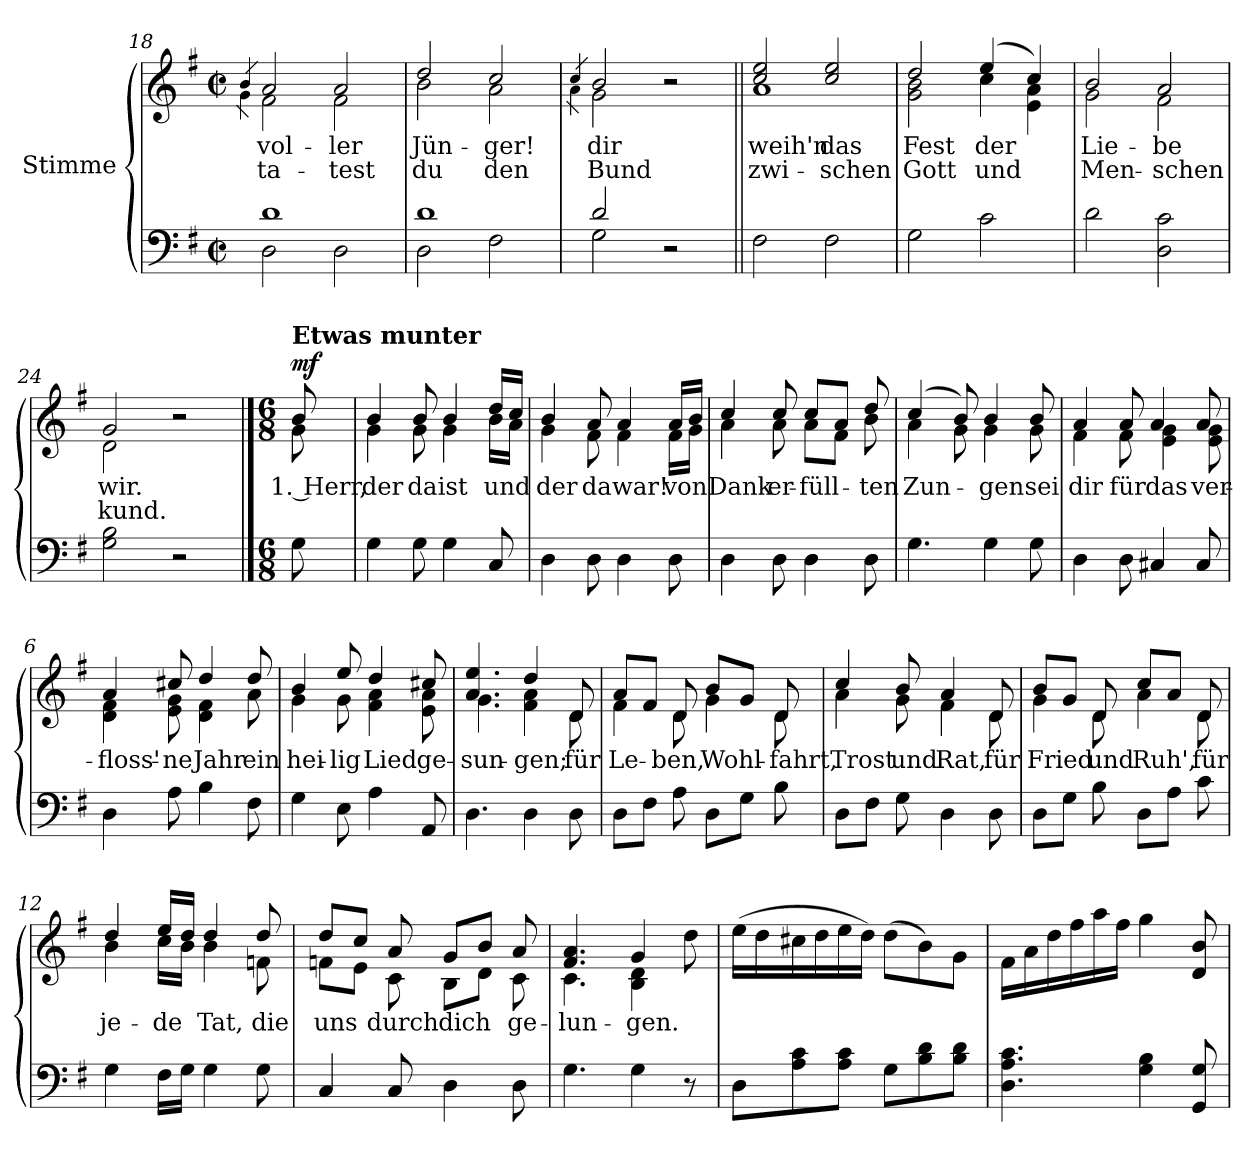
**kern	**kern	**text	**text	**dynam
*part1	*part1	*part1	*part1	*part1
*staff2	*staff1	*staff1	*staff1	*staff1/2
*I"Stimme	*	*	*	*
*clefF4	*clefG2	*	*	*
*k[f#]	*k[f#]	*	*	*
*M2/2	*M2/2	*	*	*
*met(c|)	*met(c|)	*	*	*
=18	=18	=18	=18	=18
*	*^	*	*	*
.	4qb/	4qg\	.	.	.
*^	*	*	*	*	*
!	!	!	!	!LO:LY:b	!LO:LY:b	!
1d	2D\	2a/	2f#\	-vol-	ta-	.
!	!	!	!	!LO:LY:b	!LO:LY:b	!
.	2D\	2a/	2f#\	-ler	-test	.
=19	=19	=19	=19	=19	=19	=19
!	!	!	!	!LO:LY:b	!LO:LY:b	!
1d	2D\	2dd/	2b\	Jün-	du	.
!	!	!	!	!LO:LY:b	!LO:LY:b	!
.	2F#\	2cc/	2a\	-ger!	den	.
=20	=20	=20	=20	=20	=20	=20
.	.	4qcc/	4qa\	.	.	.
!	!	!	!	!LO:LY:b	!LO:LY:b	!
2d/	2G\	2b/	2g\	dir	Bund	.
2r	2ryy	2r	2ryy	.	.	.
=21||	=21||	=21||	=21||	=21||	=21||	=21||
!	!	!	!	!LO:LY:b	!LO:LY:b	!
*v	*v	*	*	*	*	*
2F#\	2cc/ 2ee/	1a	weih'n	zwi-	.
!	!	!	!LO:LY:b	!LO:LY:b	!
2F#\	2cc/ 2ee/	.	das	-schen	.
=22	=22	=22	=22	=22	=22
!	!	!	!LO:LY:b	!LO:LY:b	!
2G\	2dd/	2g\ 2b\	Fest	Gott	.
!	!	!	!LO:LY:b	!LO:LY:b	!
2c\	(>4ee/	4cc\	der	und	.
.	4cc/)	4e\ 4a\	.	.	.
=23	=23	=23	=23	=23	=23
!	!	!	!LO:LY:b	!LO:LY:b	!
2d\	2b/	2g\	Lie-	Men-	.
!	!	!	!LO:LY:b	!LO:LY:b	!
2D\ 2c\	2a/	2f#\	-be	-schen	.
=24	=24	=24	=24	=24	=24
!	!	!	!LO:LY:b	!LO:LY:b	!
2G\ 2B\	2g/	2d\	wir.	kund.	.
2r	2r	2ryy	.	.	.
!!LO:PB:g=z	!!
==	==	==	==	==	==
*M6/8	*M6/8	*	*	*	*
!	!LO:TX:a:B:t=Etwas munter	!	!	!	!
!	!	!	!LO:LY:b	!	!LO:DY:a
8G\	8b/	8g\	1. Herr,	.	mf
=1	=1	=1	=1	=1	=1
!	!	!	!LO:LY:b	!	!
4G\	4b/	4g\	der	.	.
!	!	!	!LO:LY:b	!	!
8G\	8b/	8g\	da	.	.
!	!	!	!LO:LY:b	!	!
4G\	4b/	4g\	ist	.	.
!	!	!	!LO:LY:b	!	!
8C/	16dd/LL	16b\LL	und	.	.
.	16cc/JJ	16a\JJ	.	.	.
=2	=2	=2	=2	=2	=2
!	!	!	!LO:LY:b	!	!
4D\	4b/	4g\	der	.	.
!	!	!	!LO:LY:b	!	!
8D\	8a/	8f#\	da	.	.
!	!	!	!LO:LY:b	!	!
4D\	4a/	4f#\	war!	.	.
!	!	!	!LO:LY:b	!	!
8D\	16a/LL	16f#\LL	von	.	.
.	16b/JJ	16g\JJ	.	.	.
=3	=3	=3	=3	=3	=3
!	!	!	!LO:LY:b	!	!
4D\	4cc/	4a\	Dank	.	.
!	!	!	!LO:LY:b	!	!
8D\	8cc/	8a\	er-	.	.
!	!	!	!LO:LY:b	!	!
4D\	8cc/L	8a\L	-füll-	.	.
.	8a/J	8f#\J	.	.	.
!	!	!	!LO:LY:b	!	!
8D\	8dd/	8b\	-ten	.	.
=4	=4	=4	=4	=4	=4
!	!	!	!LO:LY:b	!	!
4.G\	(>4cc/	4a\	Zun-	.	.
.	8b/)	8g\	.	.	.
!	!	!	!LO:LY:b	!	!
4G\	4b/	4g\	-gen	.	.
!	!	!	!LO:LY:b	!	!
8G\	8b/	8g\	sei	.	.
=5	=5	=5	=5	=5	=5
!	!	!	!LO:LY:b	!	!
4D\	4a/	4f#\	dir	.	.
!	!	!	!LO:LY:b	!	!
8D\	8a/	8f#\	für	.	.
!	!	!	!LO:LY:b	!	!
4C#X/	4a/	4e\ 4g\	das	.	.
!	!	!	!LO:LY:b	!	!
8C#/	8a/	8e\ 8g\	ver-	.	.
!!LO:LB:g=z	!!
=6	=6	=6	=6	=6	=6
!	!	!	!LO:LY:b	!	!
4D\	4a/	4d\ 4f#\	-floss'-	.	.
!	!	!	!LO:LY:b	!	!
8A\	8cc#X/	8e\ 8g\	-ne	.	.
!	!	!	!LO:LY:b	!	!
4B\	4dd/	4d\ 4f#\	Jahr	.	.
!	!	!	!LO:LY:b	!	!
8F#\	8dd/	8a\	ein	.	.
=7	=7	=7	=7	=7	=7
!	!	!	!LO:LY:b	!	!
4G\	4b/	4g\	hei-	.	.
!	!	!	!LO:LY:b	!	!
8E\	8ee/	8g\	-lig	.	.
!	!	!	!LO:LY:b	!	!
4A\	4dd/	4f#\ 4a\	Lied	.	.
!	!	!	!LO:LY:b	!	!
8AA/	8cc#X/	8e\ 8a\	ge-	.	.
=8	=8	=8	=8	=8	=8
!	!	!	!LO:LY:b	!	!
4.D\	4.a/ 4.ee/	4.g\	-sun-	.	.
!	!	!	!LO:LY:b	!	!
4D\	4dd/	4f#\ 4a\	-gen;	.	.
!	!	!	!LO:LY:b	!	!
8D\	8d/	8d\	für	.	.
=9	=9	=9	=9	=9	=9
!	!	!	!LO:LY:b	!	!
8D\L	8a/L	4f#\	Le-	.	.
8F#\J	8f#/J	.	.	.	.
!	!	!	!LO:LY:b	!	!
8A\	8d/	8d\	-ben,	.	.
!	!	!	!LO:LY:b	!	!
8D\L	8b/L	4g\	Wohl-	.	.
8G\J	8g/J	.	.	.	.
!	!	!	!LO:LY:b	!	!
8B\	8d/	8d\	-fahrt,	.	.
=10	=10	=10	=10	=10	=10
!	!	!	!LO:LY:b	!	!
8D\L	4cc/	4a\	Trost	.	.
8F#\J	.	.	.	.	.
!	!	!	!LO:LY:b	!	!
8G\	8b/	8g\	und	.	.
!	!	!	!LO:LY:b	!	!
4D\	4a/	4f#\	Rat,	.	.
!	!	!	!LO:LY:b	!	!
8D\	8d/	8d\	für	.	.
=11	=11	=11	=11	=11	=11
!	!	!	!LO:LY:b	!	!
8D\L	8b/L	4g\	Fried	.	.
8G\J	8g/J	.	.	.	.
!	!	!	!LO:LY:b	!	!
8B\	8d/	8d\	und	.	.
!	!	!	!LO:LY:b	!	!
8D\L	8cc/L	4a\	Ruh',	.	.
8A\J	8a/J	.	.	.	.
!	!	!	!LO:LY:b	!	!
8c\	8d/	8d\	für	.	.
!!LO:LB:g=z	!!
=12	=12	=12	=12	=12	=12
!	!	!	!LO:LY:b	!	!
4G\	4dd/	4b\	je-	.	.
!	!	!	!LO:LY:b	!	!
16F#\LL	16ee/LL	16cc\LL	-de	.	.
16G\JJ	16dd/JJ	16b\JJ	.	.	.
!	!	!	!LO:LY:b	!	!
4G\	4dd/	4b\	Tat,	.	.
!	!	!	!LO:LY:b	!	!
8G\	8dd/	8fn\	die	.	.
=13	=13	=13	=13	=13	=13
!	!	!	!LO:LY:b	!	!
4C/	8dd/L	8fn\L	uns	.	.
.	8cc/J	8e\J	.	.	.
!	!	!	!LO:LY:b	!	!
8C/	8a/	8c\	durch	.	.
!	!	!	!LO:LY:b	!	!
4D\	8g/L	8B\L	dich	.	.
.	8b/J	8d\J	.	.	.
!	!	!	!LO:LY:b	!	!
8D\	8a/	8c\	ge-	.	.
=14	=14	=14	=14	=14	=14
!	!	!	!LO:LY:b	!	!
4.G\	4.f#/ 4.a/	4.c\	-lun-	.	.
!	!	!	!LO:LY:b	!	!
4G\	4g/	4B\ 4d\	-gen.	.	.
8r	8dd\	8ryy	.	.	.
*	*v	*v	*	*	*
=15	=15	=15	=15	=15
8D\L	(>16ee\LL	.	.	.
.	16dd\	.	.	.
8A\ 8c\	16cc#X\	.	.	.
.	16dd\	.	.	.
8A\ 8c\J	16ee\	.	.	.
.	16dd\JJ)	.	.	.
8G\L	(>8dd\L	.	.	.
8B\ 8d\	8b\)	.	.	.
8B\ 8d\J	8g\J	.	.	.
=16	=16	=16	=16	=16
4.D\ 4.A\ 4.c\	16f#\LL	.	.	.
.	16a\	.	.	.
.	16dd\	.	.	.
.	16ff#\	.	.	.
.	16aa\	.	.	.
.	16ff#\JJ	.	.	.
4G\ 4B\	4gg\	.	.	.
8GG/ 8G/	8d/ 8b/	.	.	.
=	=	=	=	=
*-	*-	*-	*-	*-
